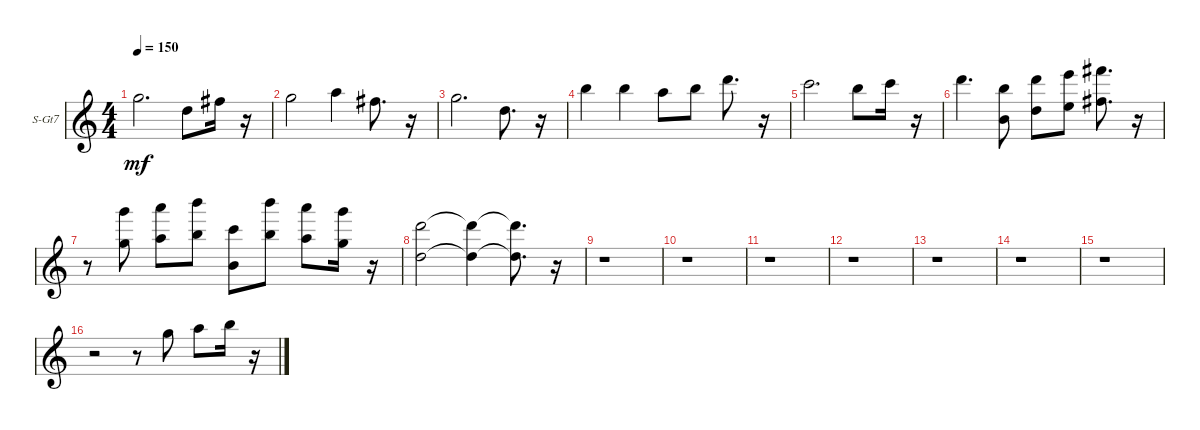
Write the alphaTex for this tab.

\bracketExtendMode groupsimilarinstruments
\firstSystemTrackNameOrientation horizontal
\otherSystemsTrackNameOrientation horizontal
\track ("Vibraphone" "S-Gt7") {instrument violin}
\staff {score}
\tuning (E4 B3 G3 D3 A2 E2 B1)
\displaytranspose 12
\ts (4 4)
\tempo 150
\clef g2
\ks c
3.1.2{d dy mf} 3.2.8 2.1.16 r.16 |
3.1.2 5.1.4 2.1.8{d} r.16 |
3.1.2{d} 3.2.8{d} r.16 |
7.1.4 7.1.4 5.1.8 7.1.8 10.1.8{d} r.16 |
8.1.2{d} 7.1.8 8.1.16 r.16 |
10.1.4{d} (7.1 0.2).8 (10.1 3.2).8 (0.1 17.2).8 (2.1 19.2).8{d} r.16 |
r.8 (3.1 20.2).8 (5.1 22.2).8 (7.1 24.2).8 (8.1 0.2).8 (7.1 24.2).8 (5.1 22.2).8 (3.1 20.2).16 r.16 |
(10.1 3.2).2 (10.1{t} 3.2{t}).4 (10.1{t} 3.2{t}).8{d} r.16 |
r.1 |
r.1 |
r.1 |
r.1 |
r.1 |
r.1 |
r.1 |
r.2 r.8 3.1.8 5.1.8 7.1.16 r.16
